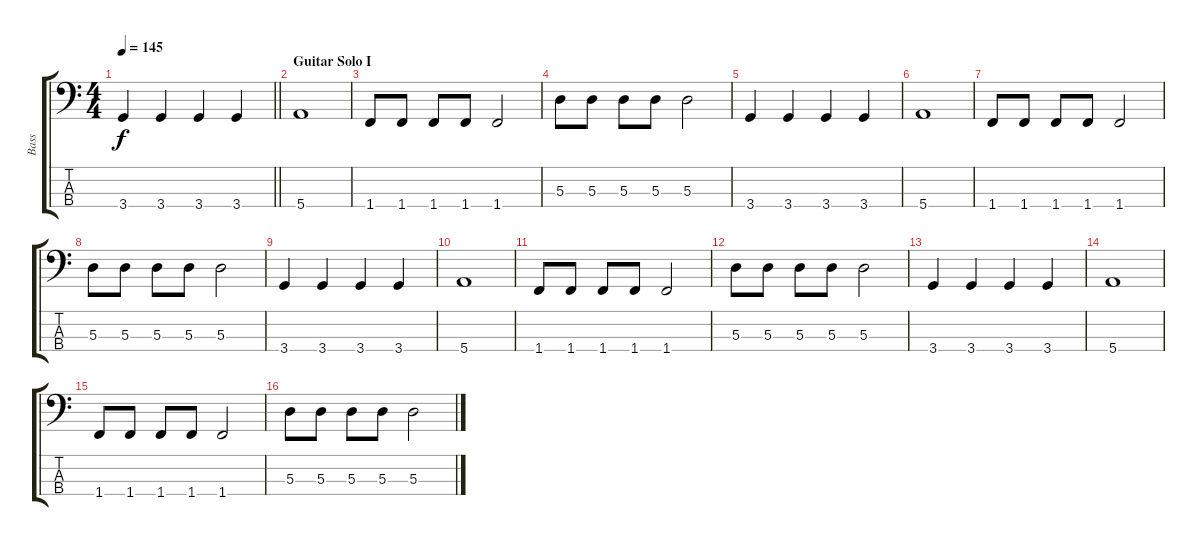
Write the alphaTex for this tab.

\track ("Bass" "Bass") {instrument electricbasspick}
\staff {score tabs}
\tuning (G2 D2 A1 E1) {hide}
\ts (4 4)
\tempo 145
\clef f4
\barLineRight lightlight
\ks c
3.4.4{dy f} 3.4.4 3.4.4 3.4.4 |
\section ("" "Guitar Solo I")
5.4.1 |
1.4.8 1.4.8 1.4.8 1.4.8 1.4.2 |
5.3.8 5.3.8 5.3.8 5.3.8 5.3.2 |
3.4.4 3.4.4 3.4.4 3.4.4 |
5.4.1 |
1.4.8 1.4.8 1.4.8 1.4.8 1.4.2 |
5.3.8 5.3.8 5.3.8 5.3.8 5.3.2 |
3.4.4 3.4.4 3.4.4 3.4.4 |
5.4.1 |
1.4.8 1.4.8 1.4.8 1.4.8 1.4.2 |
5.3.8 5.3.8 5.3.8 5.3.8 5.3.2 |
3.4.4 3.4.4 3.4.4 3.4.4 |
5.4.1 |
1.4.8 1.4.8 1.4.8 1.4.8 1.4.2 |
5.3.8 5.3.8 5.3.8 5.3.8 5.3.2
